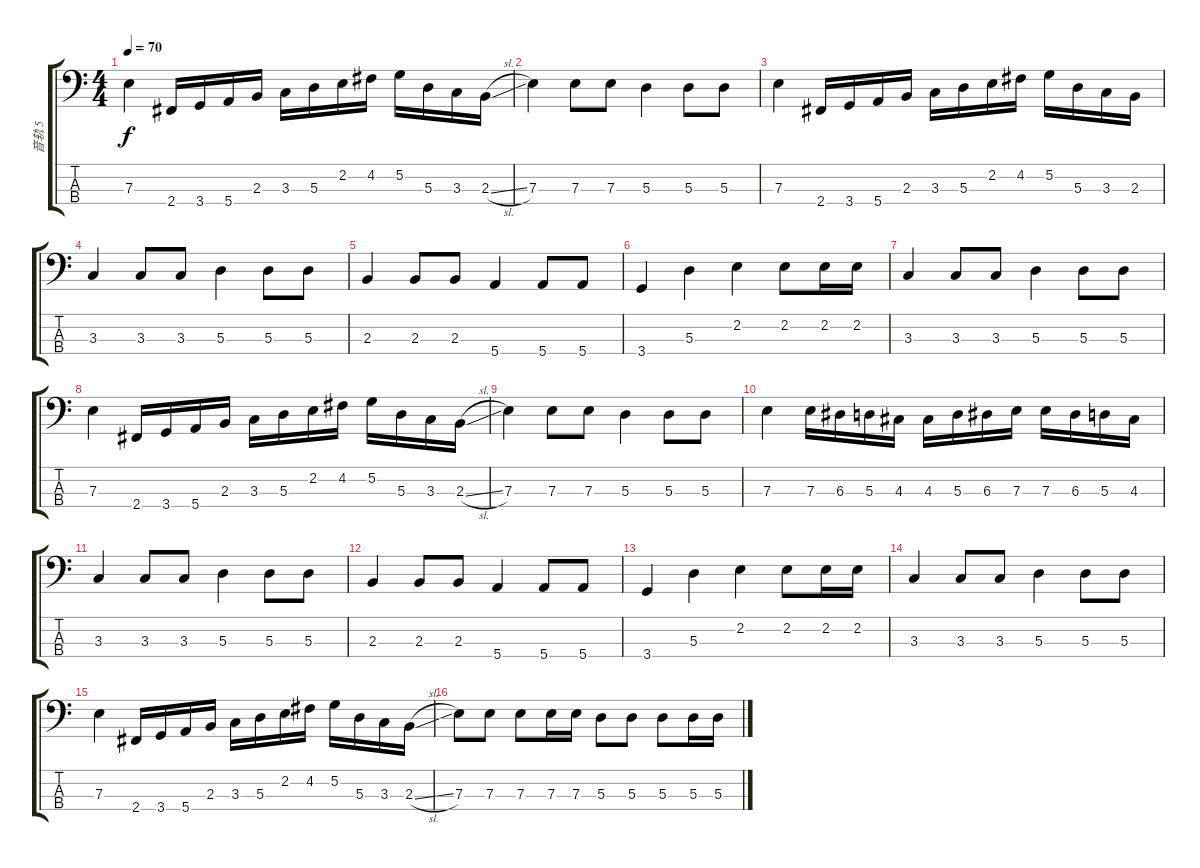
\track ("音轨 5" "音轨 5") {instrument electricbassfinger}
\staff {score tabs}
\tuning (G2 D2 A1 E1) {hide}
\ts (4 4)
\tempo 70
\clef f4
\ks c
7.3.4{dy f} 2.4.16 3.4.16 5.4.16 2.3.16 3.3.16 5.3.16 2.2.16 4.2.16 5.2.16 5.3.16 3.3.16 2.3{sl}.16 |
7.3.4 7.3.8 7.3.8 5.3.4 5.3.8 5.3.8 |
7.3.4 2.4.16 3.4.16 5.4.16 2.3.16 3.3.16 5.3.16 2.2.16 4.2.16 5.2.16 5.3.16 3.3.16 2.3.16 |
3.3.4 3.3.8 3.3.8 5.3.4 5.3.8 5.3.8 |
2.3.4 2.3.8 2.3.8 5.4.4 5.4.8 5.4.8 |
3.4.4 5.3.4 2.2.4 2.2.8 2.2.16 2.2.16 |
3.3.4 3.3.8 3.3.8 5.3.4 5.3.8 5.3.8 |
7.3.4 2.4.16 3.4.16 5.4.16 2.3.16 3.3.16 5.3.16 2.2.16 4.2.16 5.2.16 5.3.16 3.3.16 2.3{sl}.16 |
7.3.4 7.3.8 7.3.8 5.3.4 5.3.8 5.3.8 |
7.3.4 7.3.16 6.3.16 5.3.16 4.3.16 4.3.16 5.3.16 6.3.16 7.3.16 7.3.16 6.3.16 5.3.16 4.3.16 |
3.3.4 3.3.8 3.3.8 5.3.4 5.3.8 5.3.8 |
2.3.4 2.3.8 2.3.8 5.4.4 5.4.8 5.4.8 |
3.4.4 5.3.4 2.2.4 2.2.8 2.2.16 2.2.16 |
3.3.4 3.3.8 3.3.8 5.3.4 5.3.8 5.3.8 |
7.3.4 2.4.16 3.4.16 5.4.16 2.3.16 3.3.16 5.3.16 2.2.16 4.2.16 5.2.16 5.3.16 3.3.16 2.3{sl}.16 |
7.3.8 7.3.8 7.3.8 7.3.16 7.3.16 5.3.8 5.3.8 5.3.8 5.3.16 5.3.16
